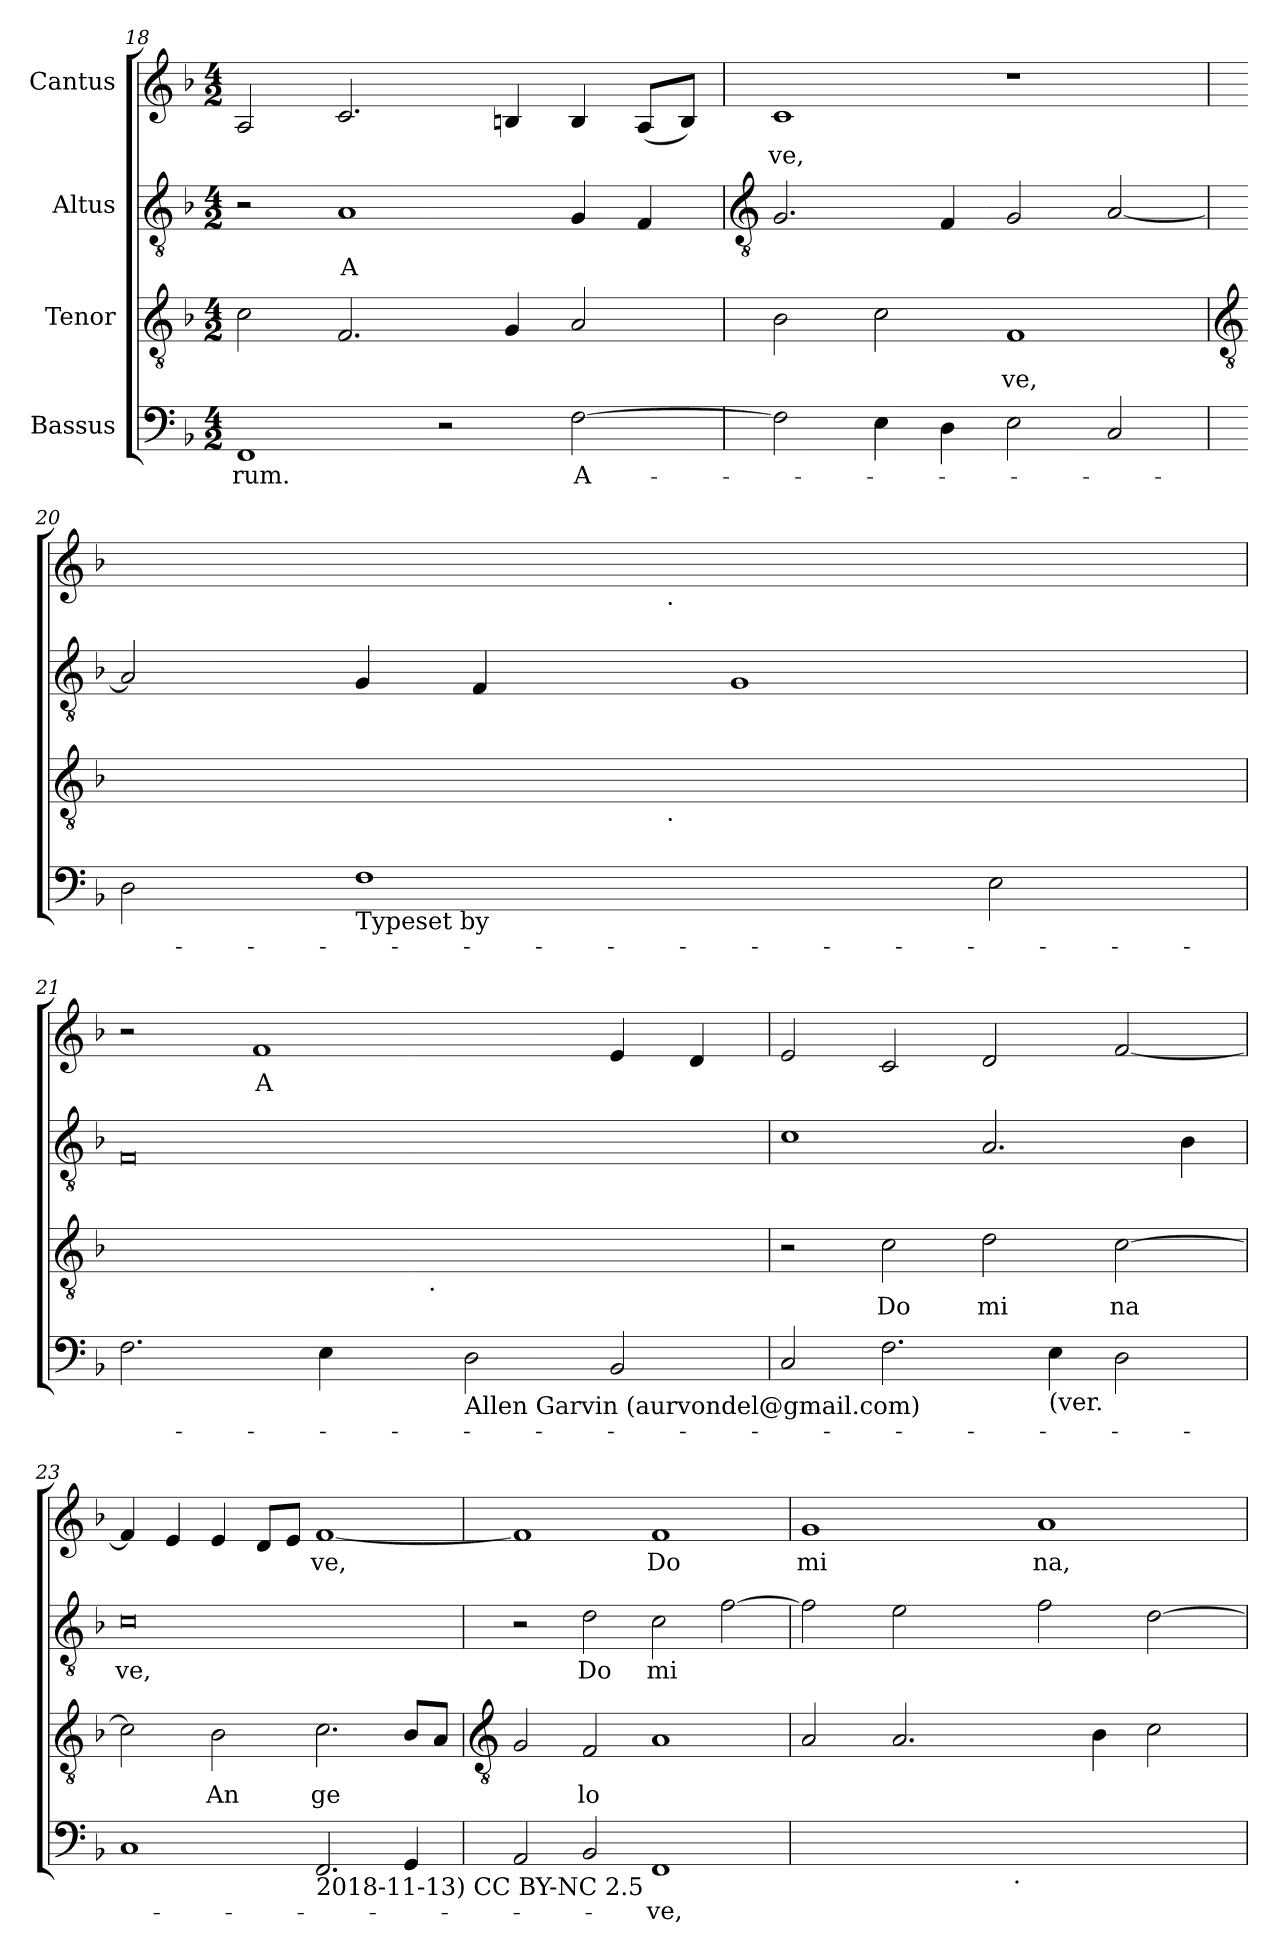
**kern	**text	**kern	**text	**kern	**text	**kern	**text
*part4	*part4	*part3	*part3	*part2	*part2	*part1	*part1
*staff4	*staff4	*staff3	*staff3	*staff2	*staff2	*staff1	*staff1
*I"Bassus	*	*I"Tenor	*	*I"Altus	*	*I"Cantus	*
*clefF4	*	*clefGv2	*	*clefGv2	*	*clefG2	*
*k[b-]	*	*k[b-]	*	*k[b-]	*	*k[b-]	*
*F:	*	*F:	*	*F:	*	*F:	*
*M4/2	*	*M4/2	*	*M4/2	*	*M4/2	*
=18	=18	=18	=18	=18	=18	=18	=18
!	!LO:LY:b	!	!	!	!	!	!
1FF	-rum.	2c\	.	2r	.	2A/	.
!	!	!	!	!	!LO:LY:b	!	!
.	.	2.F/	.	1A	A	2.c/	.
2r	.	.	.	.	.	.	.
.	.	4G/	.	.	.	4Bn/	.
!	!LO:LY:b	!	!	!	!	!	!
[2F\	A-	2A/	.	4G/	.	4B/	.
.	.	.	.	4F/	.	(<8A/L	.
.	.	.	.	.	.	8B/J)	.
!!LO:LB:g=z
=19	=19	=19	=19	=19	=19	=19	=19
*	*	*	*	*clefGv2	*	*	*
!	!	!	!	!	!	!	!LO:LY:b
2F\]	.	2B-\	.	2.G/	.	1c	ve,
4E\	.	2c\	.	.	.	.	.
4D\	.	.	.	4F/	.	.	.
!	!	!	!LO:LY:b	!	!	!	!
2E\	.	1F	-ve,	2G/	.	1r	.
2C/	.	.	.	[2A/	.	.	.
!!LO:LB:g=z
=20	=20	=20	=20	=20	=20	=20	=20
*	*	*clefGv2	*	*	*	*	*
2D\	.	4ryy	.	2A/]	.	4ryy	.
.	.	4ryy	.	.	.	4ryy	.
!LO:TX:b:t=Typeset by	!	!	!	!	!	!	!
1F	.	4ryy	.	4G/	.	4ryy	.
.	.	32ryy	.	4F/	.	32ryy	.
.	.	32ryy	.	.	.	32ryy	.
.	.	32ryy	.	.	.	32ryy	.
.	.	32ryy	.	.	.	32ryy	.
.	.	32ryy	.	.	.	32ryy	.
.	.	32ryy	.	.	.	32ryy	.
!	!	!	!	!	!	!LO:TX:b:t=.	!
!	!	!LO:TX:b:t=.	!	!	!	!	!
.	.	32ryy	.	.	.	32ryy	.
.	.	4ryy	.	.	.	4ryy	.
.	.	.	.	1G	.	.	.
.	.	4ryy	.	.	.	4ryy	.
.	.	4ryy	.	.	.	4ryy	.
2E\	.	.	.	.	.	.	.
.	.	4ryy	.	.	.	4ryy	.
.	.	32ryy	.	.	.	32ryy	.
=21	=21	=21	=21	=21	=21	=21	=21
2.F\	.	4ryy	.	0F	.	2r	.
.	.	4ryy	.	.	.	.	.
!	!	!	!	!	!	!	!LO:LY:b
.	.	4ryy	.	.	.	1f	A
4E\	.	32ryy	.	.	.	.	.
.	.	32ryy	.	.	.	.	.
.	.	32ryy	.	.	.	.	.
.	.	32ryy	.	.	.	.	.
.	.	32ryy	.	.	.	.	.
.	.	32ryy	.	.	.	.	.
!	!	!LO:TX:b:t=.	!	!	!	!	!
.	.	32ryy	.	.	.	.	.
.	.	4ryy	.	.	.	.	.
!LO:TX:b:t=Allen Garvin (aurvondel@gmail.com)	!	!	!	!	!	!	!
2D\	.	.	.	.	.	.	.
.	.	4ryy	.	.	.	.	.
.	.	4ryy	.	.	.	.	.
2BB-/	.	.	.	.	.	4e/	.
.	.	4ryy	.	.	.	.	.
.	.	.	.	.	.	4d/	.
.	.	32ryy	.	.	.	.	.
=22	=22	=22	=22	=22	=22	=22	=22
2C/	.	2r	.	1c	.	2e/	.
!	!	!	!LO:LY:b	!	!	!	!
2.F\	.	2c\	Do	.	.	2c/	.
!	!	!	!LO:LY:b	!	!	!	!
.	.	2d\	mi	2.A/	.	2d/	.
!LO:TX:b:t=(ver.	!	!	!	!	!	!	!
4E\	.	.	.	.	.	.	.
!	!	!	!LO:LY:b	!	!	!	!
2D\	.	[2c\	na	.	.	[2f/	.
.	.	.	.	4B-\	.	.	.
=23	=23	=23	=23	=23	=23	=23	=23
!	!	!	!	!	!LO:LY:b	!	!
1C	.	2c\]	.	0c	ve,	4f/]	.
.	.	.	.	.	.	4e/	.
!	!	!	!LO:LY:b	!	!	!	!
.	.	2B-\	An	.	.	4e/	.
.	.	.	.	.	.	8d/L	.
.	.	.	.	.	.	8e/J	.
!LO:TX:b:t=2018-11-13) CC BY-NC 2.5	!	!	!	!	!	!	!
!	!	!	!LO:LY:b	!	!	!	!LO:LY:b
2.FF/	.	2.c\	ge	.	.	[1f	ve,
4GG/	.	8B-/L	.	.	.	.	.
.	.	8A/J	.	.	.	.	.
!!LO:LB:g=z
=24	=24	=24	=24	=24	=24	=24	=24
*	*	*clefGv2	*	*	*	*	*
2AA/	.	2G/	.	2r	.	1f]	.
!	!	!	!LO:LY:b	!	!LO:LY:b	!	!
2BB-/	.	2F/	lo	2d\	Do	.	.
!	!LO:LY:b	!	!	!	!LO:LY:b	!	!LO:LY:b
1FF	-ve,	1A	.	2c\	mi	1f	Do
.	.	.	.	[2f\	.	.	.
=25	=25	=25	=25	=25	=25	=25	=25
!	!	!	!	!	!	!	!LO:LY:b
4ryy	.	2A/	.	2f\]	.	1g	mi
4ryy	.	.	.	.	.	.	.
4ryy	.	2.A/	.	2e\	.	.	.
32ryy	.	.	.	.	.	.	.
32ryy	.	.	.	.	.	.	.
32ryy	.	.	.	.	.	.	.
32ryy	.	.	.	.	.	.	.
32ryy	.	.	.	.	.	.	.
32ryy	.	.	.	.	.	.	.
!LO:TX:b:t=.	!	!	!	!	!	!	!
32ryy	.	.	.	.	.	.	.
4ryy	.	.	.	.	.	.	.
!	!	!	!	!	!	!	!LO:LY:b
.	.	.	.	2f\	.	1a	na,
4ryy	.	.	.	.	.	.	.
.	.	4B-\	.	.	.	.	.
4ryy	.	.	.	.	.	.	.
.	.	2c\	.	[2d\	.	.	.
4ryy	.	.	.	.	.	.	.
32ryy	.	.	.	.	.	.	.
=	=	=	=	=	=	=	=
*-	*-	*-	*-	*-	*-	*-	*-
